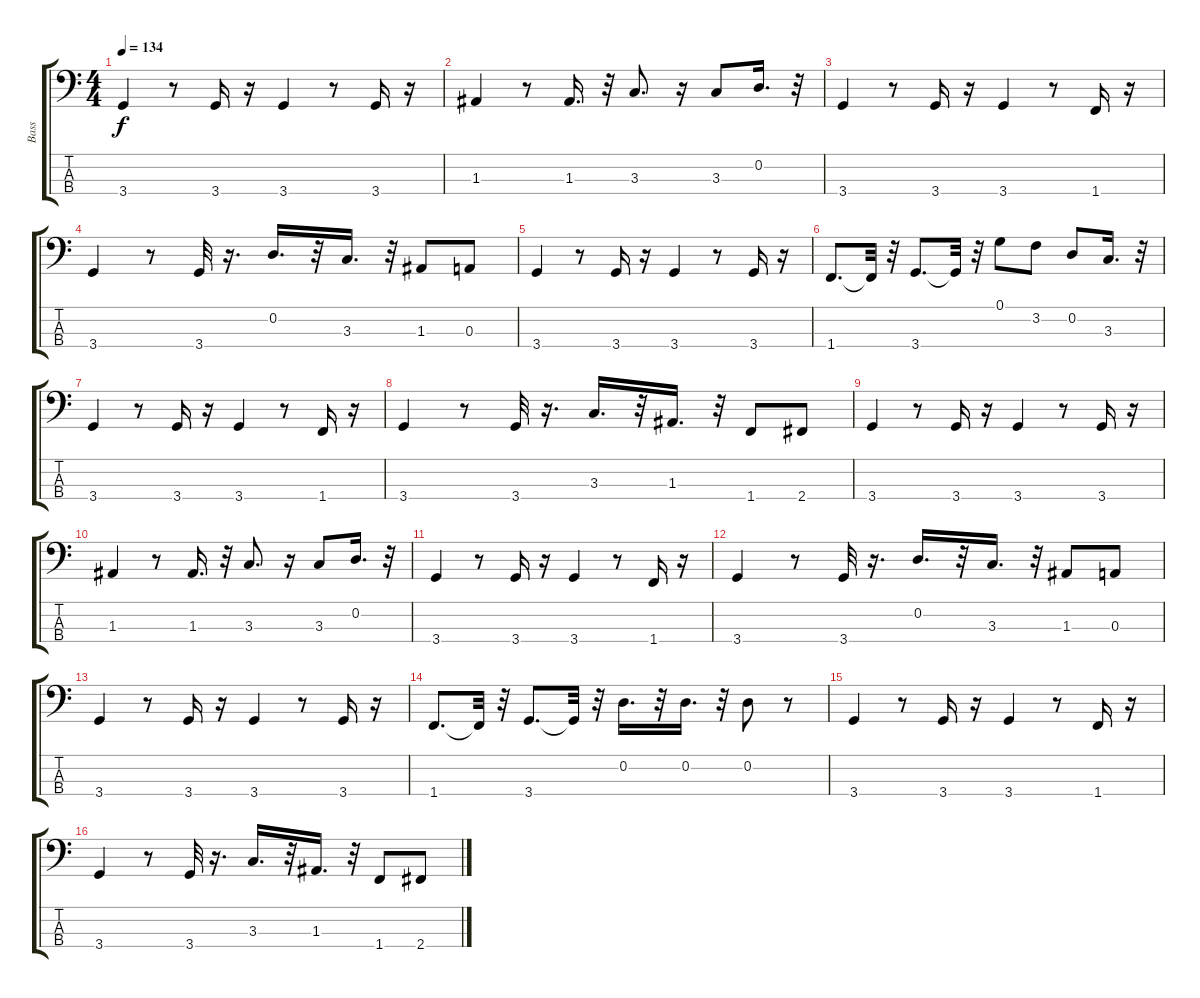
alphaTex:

\track ("Bass" "Bass") {instrument electricbassfinger}
\staff {score tabs}
\tuning (G2 D2 A1 E1) {hide}
\ts (4 4)
\tempo 134
\clef f4
\ks c
3.4.4{dy f} r.8 3.4.16 r.16 3.4.4 r.8 3.4.16 r.16 |
1.3.4 r.8 1.3.16{d} r.32 3.3.8{d} r.16 3.3.8 0.2.16{d} r.32 |
3.4.4 r.8 3.4.16 r.16 3.4.4 r.8 1.4.16 r.16 |
3.4.4 r.8 3.4.32 r.16{d} 0.2.16{d} r.32 3.3.16{d} r.32 1.3.8 0.3.8 |
3.4.4 r.8 3.4.16 r.16 3.4.4 r.8 3.4.16 r.16 |
1.4.8{d} 1.4{t}.32 r.32 3.4.8{d} 3.4{t}.32 r.32 0.1.8 3.2.8 0.2.8 3.3.16{d} r.32 |
3.4.4 r.8 3.4.16 r.16 3.4.4 r.8 1.4.16 r.16 |
3.4.4 r.8 3.4.32 r.16{d} 3.3.16{d} r.32 1.3.16{d} r.32 1.4.8 2.4.8 |
3.4.4 r.8 3.4.16 r.16 3.4.4 r.8 3.4.16 r.16 |
1.3.4 r.8 1.3.16{d} r.32 3.3.8{d} r.16 3.3.8 0.2.16{d} r.32 |
3.4.4 r.8 3.4.16 r.16 3.4.4 r.8 1.4.16 r.16 |
3.4.4 r.8 3.4.32 r.16{d} 0.2.16{d} r.32 3.3.16{d} r.32 1.3.8 0.3.8 |
3.4.4 r.8 3.4.16 r.16 3.4.4 r.8 3.4.16 r.16 |
1.4.8{d} 1.4{t}.32 r.32 3.4.8{d} 3.4{t}.32 r.32 0.2.16{d} r.32 0.2.16{d} r.32 0.2.8 r.8 |
3.4.4 r.8 3.4.16 r.16 3.4.4 r.8 1.4.16 r.16 |
3.4.4 r.8 3.4.32 r.16{d} 3.3.16{d} r.32 1.3.16{d} r.32 1.4.8 2.4.8
